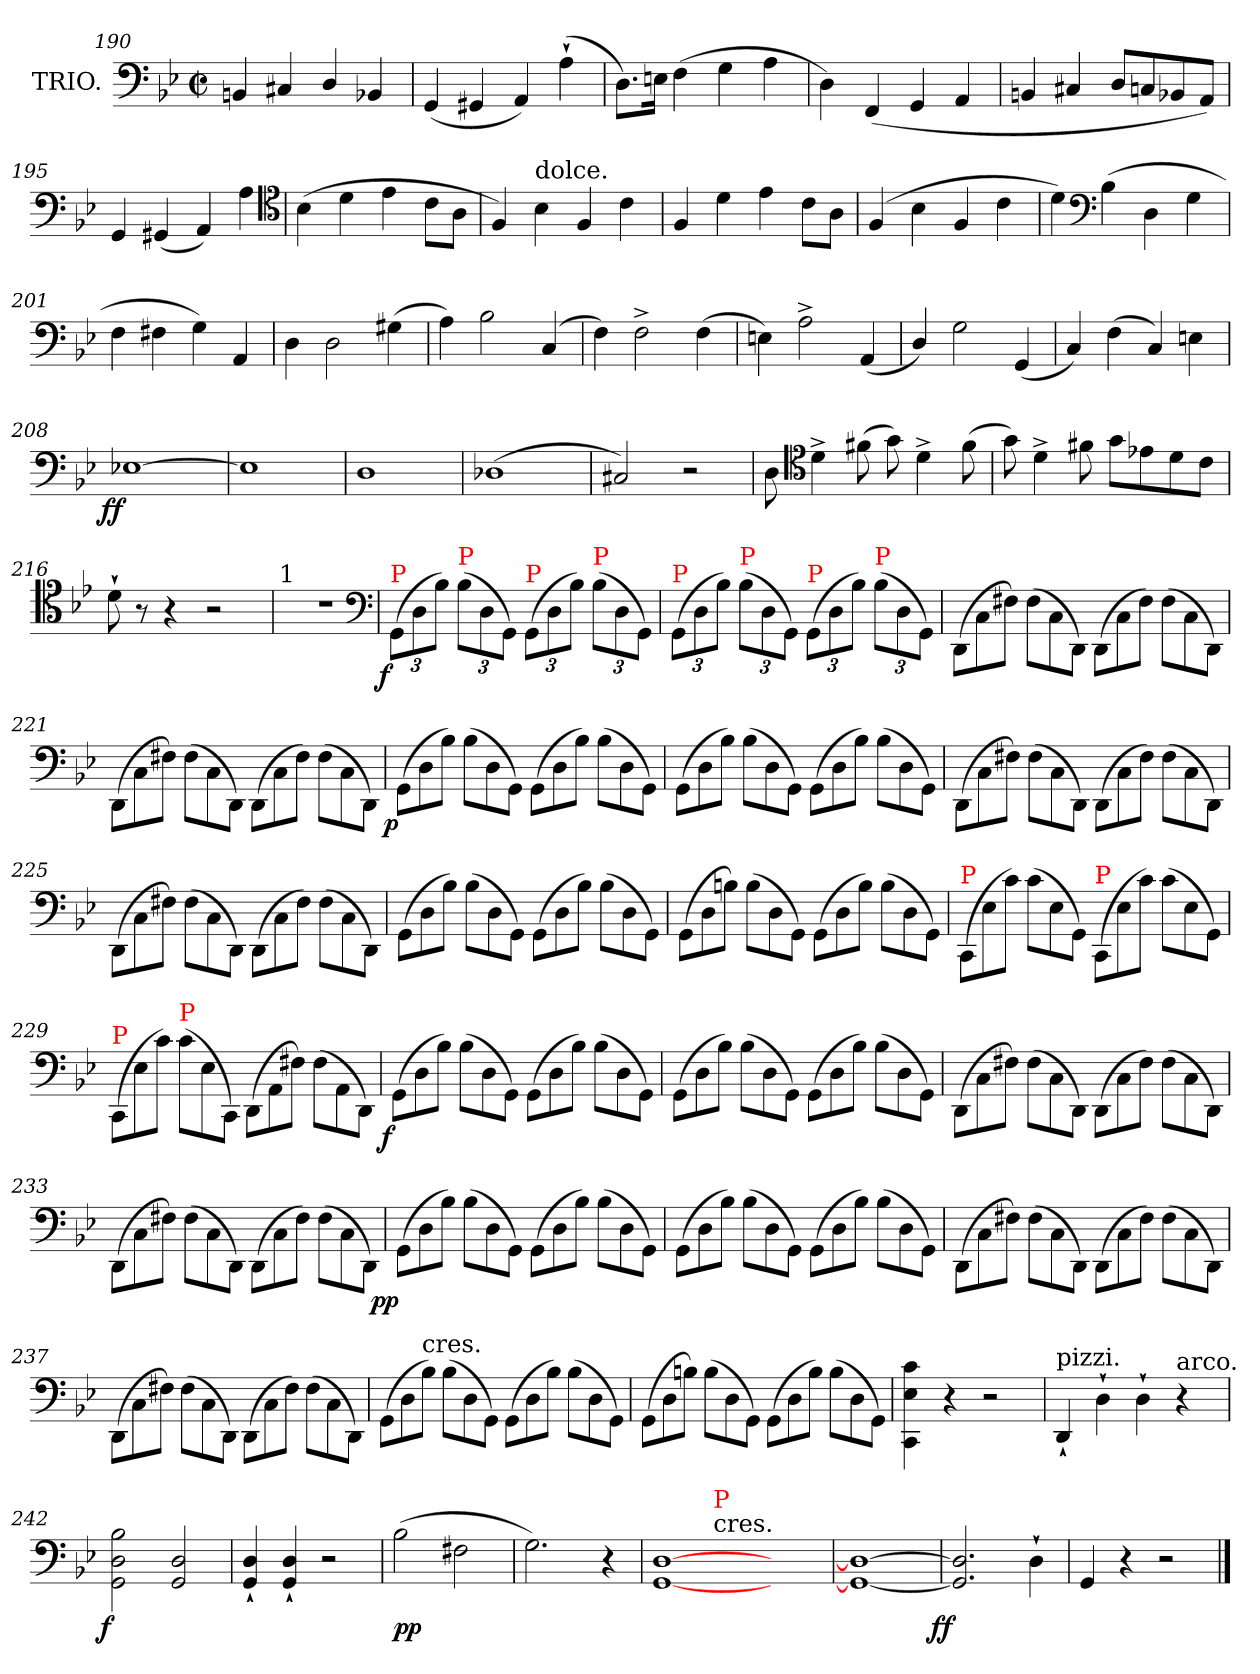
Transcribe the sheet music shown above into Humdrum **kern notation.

**kern	**dynam
*part1	*part1
*staff1	*staff1
*I"TRIO.	*
*clefF4	*
*k[b-e-]	*
*g:	*
*M2/2	*
*met(c|)	*
=190	=190
4BBn	.
4C#X	.
4D/	.
4BB-X	.
=191	=191
(<4GG	.
4GG#X	.
4AA)	.
(>4A`>	.
=192	=192
8.DL)	.
16EnJk	.
(>4F	.
4G	.
4A	.
=193	=193
4D)	.
(4FF	.
4GG	.
4AA	.
=194	=194
4BBn	.
4C#X	.
8DL	.
8Cn	.
8BB-X	.
8AAJ)	.
=195	=195
4GG	.
(<4GG#X	.
4AA)	.
4A	.
*clefC4	*
=196	=196
(>4B-	.
4d	.
4e-	.
8cL	.
8AJ	.
=197	=197
4F)	.
!LO:TX:a:t=dolce.	!
4B-	.
4F	.
4c	.
=198	=198
4F	.
4d	.
4e-	.
8cL	.
8AJ	.
=199	=199
(>4F	.
4B-	.
4F	.
4c	.
=200	=200
4d)	.
*clefF4	*
(>4B-	.
4D	.
4G	.
=201	=201
4F	.
4F#X	.
4G)	.
4AA	.
=202	=202
4D	.
2D	.
(>4G#X	.
=203	=203
4A)	.
2B-	.
(<4C	.
=204	=204
4F)	.
2F^<	.
(>4F	.
=205	=205
4En)	.
2A^<	.
(<4AA	.
=206	=206
4D/)	.
2G	.
(<4GG	.
=207	=207
4C)	.
(>4F	.
4C)	.
4En	.
=208	=208
!	!LO:DY:rj
[1E-X	ff
=209	=209
1E-]	.
=210	=210
1D	.
=211	=211
(<1D-X	.
=212	=212
2C#X)	.
2r	.
=213	=213
8D	.
*clefC4	*
4d^<	.
(>8f#X	.
8g)	.
4d^<	.
(>8f#	.
=215	=215
8g)	.
4d^<	.
8f#X	.
8gL	.
8e-X	.
8d	.
8cJ	.
=216	=216
8d`>	.
8r	.
4r	.
2r	.
=217	=217
!LO:TX:a:t=1	!
1rc	.
*clefF4	*
=218	=218
*Xbrackettup	*
!LO:TX:a:color=red:t=P	!
!	!LO:DY:rj
(>12GGL	f
12D	.
12B-J)	.
!LO:TX:a:color=red:t=P	!
(>12B-L	.
12D	.
12GGJ)	.
!LO:TX:a:color=red:t=P	!
(>12GGL	.
12D	.
12B-J)	.
!LO:TX:a:color=red:t=P	!
(>12B-L	.
12D	.
12GGJ)	.
=219	=219
!LO:TX:a:color=red:t=P	!
(>12GGL	.
12D	.
12B-J)	.
!LO:TX:a:color=red:t=P	!
(>12B-L	.
12D	.
12GGJ)	.
!LO:TX:a:color=red:t=P	!
(>12GGL	.
12D	.
12B-J)	.
!LO:TX:a:color=red:t=P	!
(>12B-L	.
12D	.
12GGJ)	.
=220	=220
*Xtuplet	*
(>12DD\L	.
12C\	.
12F#X\J)	.
(>12F#\L	.
12C\	.
12DD\J)	.
(>12DD\L	.
12C\	.
12F#\J)	.
(>12F#\L	.
12C\	.
12DD\J)	.
=221	=221
(>12DD\L	.
12C\	.
12F#X\J)	.
(>12F#\L	.
12C\	.
12DD\J)	.
(>12DD\L	.
12C\	.
12F#\J)	.
(>12F#\L	.
12C\	.
12DD\J)	.
=222	=222
!	!LO:DY:rj
(>12GGL	p
12D	.
12B-J)	.
(>12B-L	.
12D	.
12GGJ)	.
(>12GGL	.
12D	.
12B-J)	.
(>12B-L	.
12D	.
12GGJ)	.
=223	=223
(>12GGL	.
12D	.
12B-J)	.
(>12B-L	.
12D	.
12GGJ)	.
(>12GGL	.
12D	.
12B-J)	.
(>12B-L	.
12D	.
12GGJ)	.
=224	=224
(>12DD\L	.
12C\	.
12F#X\J)	.
(>12F#\L	.
12C\	.
12DD\J)	.
(>12DD\L	.
12C\	.
12F#\J)	.
(>12F#\L	.
12C\	.
12DD\J)	.
=225	=225
(>12DD\L	.
12C\	.
12F#X\J)	.
(>12F#\L	.
12C\	.
12DD\J)	.
(>12DD\L	.
12C\	.
12F#\J)	.
(>12F#\L	.
12C\	.
12DD\J)	.
=226	=226
(>12GGL	.
12D	.
12B-J)	.
(>12B-L	.
12D	.
12GGJ)	.
(>12GGL	.
12D	.
12B-J)	.
(>12B-L	.
12D	.
12GGJ)	.
=227	=227
(>12GGL	.
12D	.
12BnJ)	.
(>12BL	.
12D	.
12GGJ)	.
(>12GGL	.
12D	.
12BJ)	.
(>12BL	.
12D	.
12GGJ)	.
=228	=228
!LO:TX:a:color=red:t=P	!
(>12CC/L	.
12E-\	.
12c\J)	.
(>12cL	.
12E-	.
12GGJ)	.
!LO:TX:a:color=red:t=P	!
(>12CC/L	.
12E-\	.
12c\J)	.
(>12cL	.
12E-	.
12GGJ)	.
=229	=229
!LO:TX:a:color=red:t=P	!
(>12CC/L	.
12E-\	.
12c\J)	.
!LO:TX:a:color=red:t=P	!
(>12c\L	.
12E-\	.
12CC/J)	.
(>12DD\L	.
12AA\	.
12F#X\J)	.
(>12F#\L	.
12AA\	.
12DD\J)	.
=230	=230
!	!LO:DY:rj
(>12GGL	f
12D	.
12B-J)	.
(>12B-L	.
12D	.
12GGJ)	.
(>12GGL	.
12D	.
12B-J)	.
(>12B-L	.
12D	.
12GGJ)	.
=231	=231
(>12GGL	.
12D	.
12B-J)	.
(>12B-L	.
12D	.
12GGJ)	.
(>12GGL	.
12D	.
12B-J)	.
(>12B-L	.
12D	.
12GGJ)	.
=232	=232
(>12DD\L	.
12C\	.
12F#X\J)	.
(>12F#\L	.
12C\	.
12DD\J)	.
(>12DD\L	.
12C\	.
12F#\J)	.
(>12F#\L	.
12C\	.
12DD\J)	.
=233	=233
(>12DD\L	.
12C\	.
12F#X\J)	.
(>12F#\L	.
12C\	.
12DD\J)	.
(>12DD\L	.
12C\	.
12F#\J)	.
(>12F#\L	.
12C\	.
12DD\J)	.
=234	=234
!	!LO:DY:rj
(>12GGL	pp
12D	.
12B-J)	.
(>12B-L	.
12D	.
12GGJ)	.
(>12GGL	.
12D	.
12B-J)	.
(>12B-L	.
12D	.
12GGJ)	.
=235	=235
(>12GGL	.
12D	.
12B-J)	.
(>12B-L	.
12D	.
12GGJ)	.
(>12GGL	.
12D	.
12B-J)	.
(>12B-L	.
12D	.
12GGJ)	.
=236	=236
(>12DD\L	.
12C\	.
12F#X\J)	.
(>12F#\L	.
12C\	.
12DD\J)	.
(>12DD\L	.
12C\	.
12F#\J)	.
(>12F#\L	.
12C\	.
12DD\J)	.
=237	=237
(>12DD\L	.
12C\	.
12F#X\J)	.
(>12F#\L	.
12C\	.
12DD\J)	.
(>12DD\L	.
12C\	.
12F#\J)	.
(>12F#\L	.
12C\	.
12DD\J)	.
=238	=238
(>12GGL	.
12D	.
!LO:TX:t=cres.	!
12B-J)	.
(>12B-L	.
12D	.
12GGJ)	.
(>12GGL	.
12D	.
12B-J)	.
(>12B-L	.
12D	.
12GGJ)	.
=239	=239
(>12GGL	.
12D	.
12BnJ)	.
(>12BL	.
12D	.
12GGJ)	.
(>12GGL	.
12D	.
12BJ)	.
(>12BL	.
12D	.
12GGJ)	.
=240	=240
4c\ 4E-\ 4CC\	.
4r	.
2r	.
=241	=241
!LO:TX:a:t=pizzi.	!
4DD`<	.
4D`>	.
4D`>	.
!LO:TX:a:t=arco.	!
4r	.
=242	=242
!	!LO:DY:rj
2B- 2D 2GG	f
2D 2GG	.
=243	=243
4D`< 4GG`<	.
4D`< 4GG`<	.
2r	.
=244	=244
(>2B-	pp
2F#X	.
=245	=245
2.G)	.
4r	.
=246	=246
*^	*
[1D [1GG	2ryy	.
!	!LO:TX:a:t=cres.	!
!	!LO:TX:a:color=red:t=P	!
.	1ryy	.
2ryy	.	.
*v	*v	*
=247	=247
1D_ 1GG_	.
=248	=248
!	!LO:DY:rj
2.D] 2.GG]	ff
4D`>	.
=249	=249
4GG	.
4r	.
2r	.
==	==
*-	*-
